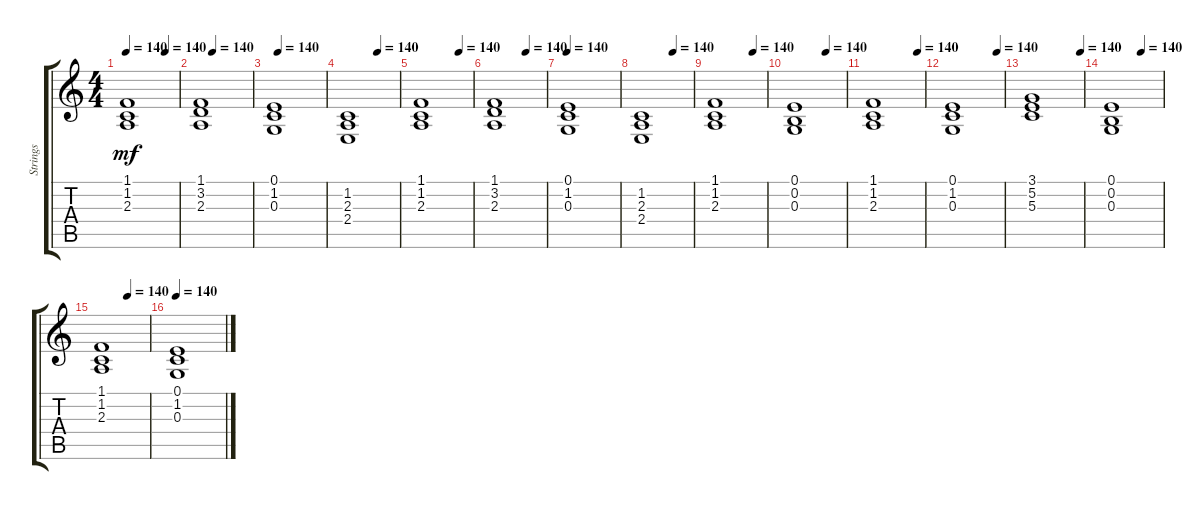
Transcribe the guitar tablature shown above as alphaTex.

\track ("Strings" "Strings") {instrument stringensemble1}
\staff {score tabs}
\tuning (E4 B3 G3 D3 A2 E2) {hide}
\ts (4 4)
\tempo 140
\tempo (140 0.75)
\clef g2
\ks c
(1.1 1.2 2.3).1{dy mf} |
\tempo (140 0.25)
(1.1 3.2 2.3).1 |
\tempo (140 0.09375)
(0.1 1.2 0.3).1 |
\tempo (140 0.59375)
(1.2 2.3 2.4).1 |
\tempo (140 0.75)
(1.1 1.2 2.3).1 |
\tempo (140 0.625)
(1.1 3.2 2.3).1 |
\tempo 140
(0.1 1.2 0.3).1 |
\tempo (140 0.625)
(1.2 2.3 2.4).1 |
\tempo (140 0.75)
(1.1 1.2 2.3).1 |
\tempo (140 0.625)
(0.1 0.2 0.3).1 |
\tempo (140 0.875)
(1.1 1.2 2.3).1 |
\tempo (140 0.875)
(0.1 1.2 0.3).1 |
\tempo (140 0.953125)
(3.1 5.2 5.3).1 |
\tempo (140 0.59375)
(0.1 0.2 0.3).1 |
\tempo (140 0.5625)
(1.1 1.2 2.3).1 |
\tempo 140
(0.1 1.2 0.3).1
